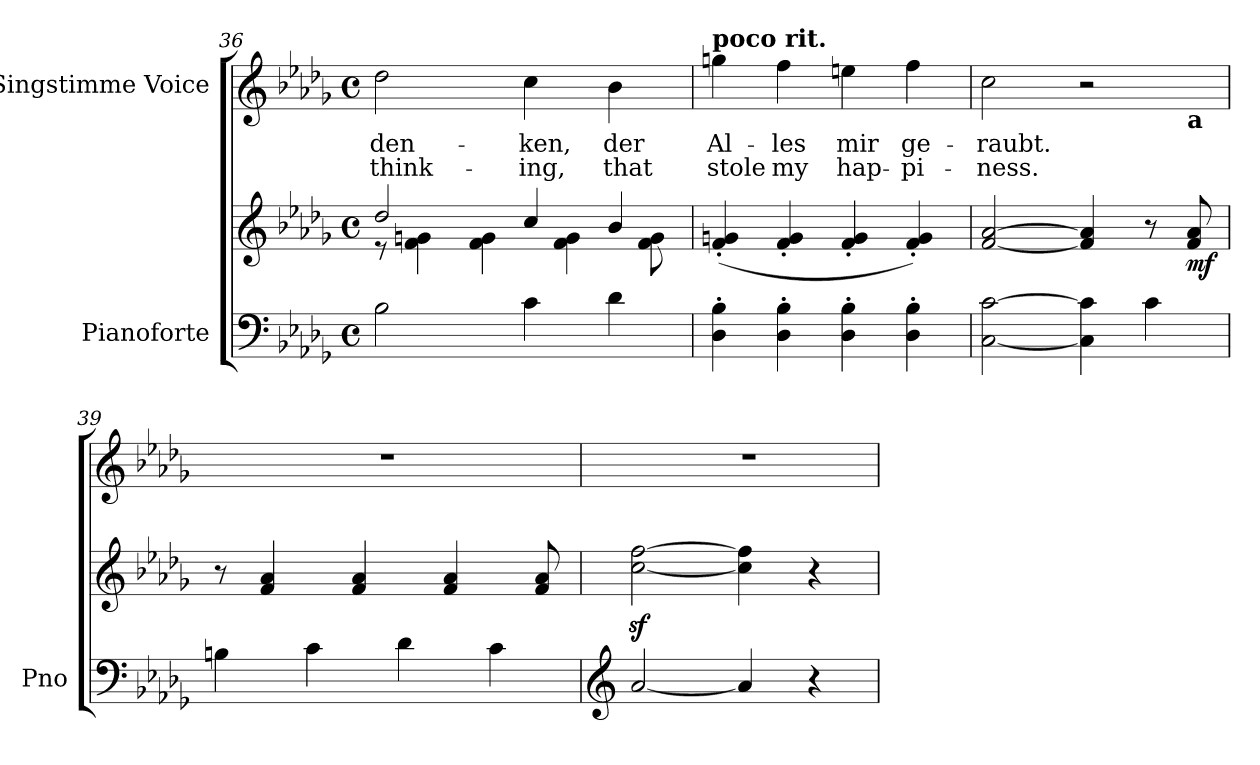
**kern	**kern	**dynam	**kern	**text	**text
*part2	*part2	*part2	*part1	*part1	*part1
*staff3	*staff2	*staff2/3	*staff1	*staff1	*staff1
*I"Pianoforte	*	*	*I"Singstimme Voice	*	*
*I'Pno	*	*	*	*	*
*clefF4	*clefG2	*	*clefG2	*	*
*k[b-e-a-d-g-]	*k[b-e-a-d-g-]	*	*k[b-e-a-d-g-]	*	*
*M4/4	*M4/4	*	*M4/4	*	*
*met(c)	*met(c)	*	*met(c)	*	*
=36	=36	=36	=36	=36	=36
*	*^	*	*	*	*
!	!	!	!	!	!LO:LY:b	!LO:LY:b
2B-\	2dd-/	8r	.	2dd-\	-den-	think-
.	.	4f\ 4gn\	.	.	.	.
.	.	4f\ 4g\	.	.	.	.
!	!	!	!	!	!LO:LY:b	!LO:LY:b
4c\	4cc/	.	.	4cc\	-ken,	-ing,
.	.	4f\ 4g\	.	.	.	.
!	!	!	!	!	!LO:LY:b	!LO:LY:b
4d-\	4b-/	.	.	4b-\	der	that
.	.	8f\ 8g\	.	.	.	.
=37	=37	=37	=37	=37	=37	=37
!	!	!	!	!LO:TX:a:B:t=poco rit.	!	!
!	!LO:TX:a:B:t=poco rit.	!	!	!	!	!
!	!	!	!	!	!LO:LY:b	!LO:LY:b
*	*v	*v	*	*	*	*
4D-\' 4B-\'	(4f/' 4gn/'	.	4ggn\	Al-	stole
!	!	!	!	!LO:LY:b	!LO:LY:b
4D-\' 4B-\'	4f/' 4g/'	.	4ff\	-les	my
!	!	!	!	!LO:LY:b	!LO:LY:b
4D-\' 4B-\'	4f/' 4g/'	.	4een\	mir	hap-
!	!	!	!	!LO:LY:b	!LO:LY:b
4D-\' 4B-\'	4f/' 4g/')	.	4ff\	ge-	-pi-
=38	=38	=38	=38	=38	=38
!	!	!	!	!LO:LY:b	!LO:LY:b
*	*	*	*^	*	*
[2C\ [2c\	[2f/ [2a-/	.	2cc\	2..ryy	-raubt.	-ness.
4C\] 4c\]	4f/] 4a-/]	.	2r	.	.	.
4c\	8r	.	.	.	.	.
!	!	!	!	!LO:TX:b:B:t=a	!	!
!	!	!LO:DY:b	!	!	!	!
.	8f/ 8a-/	mf	.	8ryy	.	.
!!LO:LB:g=z
=39	=39	=39	=39	=39	=39	=39
!	!	!	!LO:TX:b:B:t=tempo	!	!	!
*	*	*	*v	*v	*	*
4Bn\	8r	.	1r	.	.
.	4f/ 4a-/	.	.	.	.
4c\	.	.	.	.	.
.	4f/ 4a-/	.	.	.	.
4d-\	.	.	.	.	.
.	4f/ 4a-/	.	.	.	.
4c\	.	.	.	.	.
.	8f/ 8a-/	.	.	.	.
=40	=40	=40	=40	=40	=40
*clefG2	*	*	*	*	*
[2a-/	[2cc\z< [2ff\z<	.	1r	.	.
4a-/]	4cc\] 4ff\]	.	.	.	.
4r	4r	.	.	.	.
=	=	=	=	=	=
*-	*-	*-	*-	*-	*-
